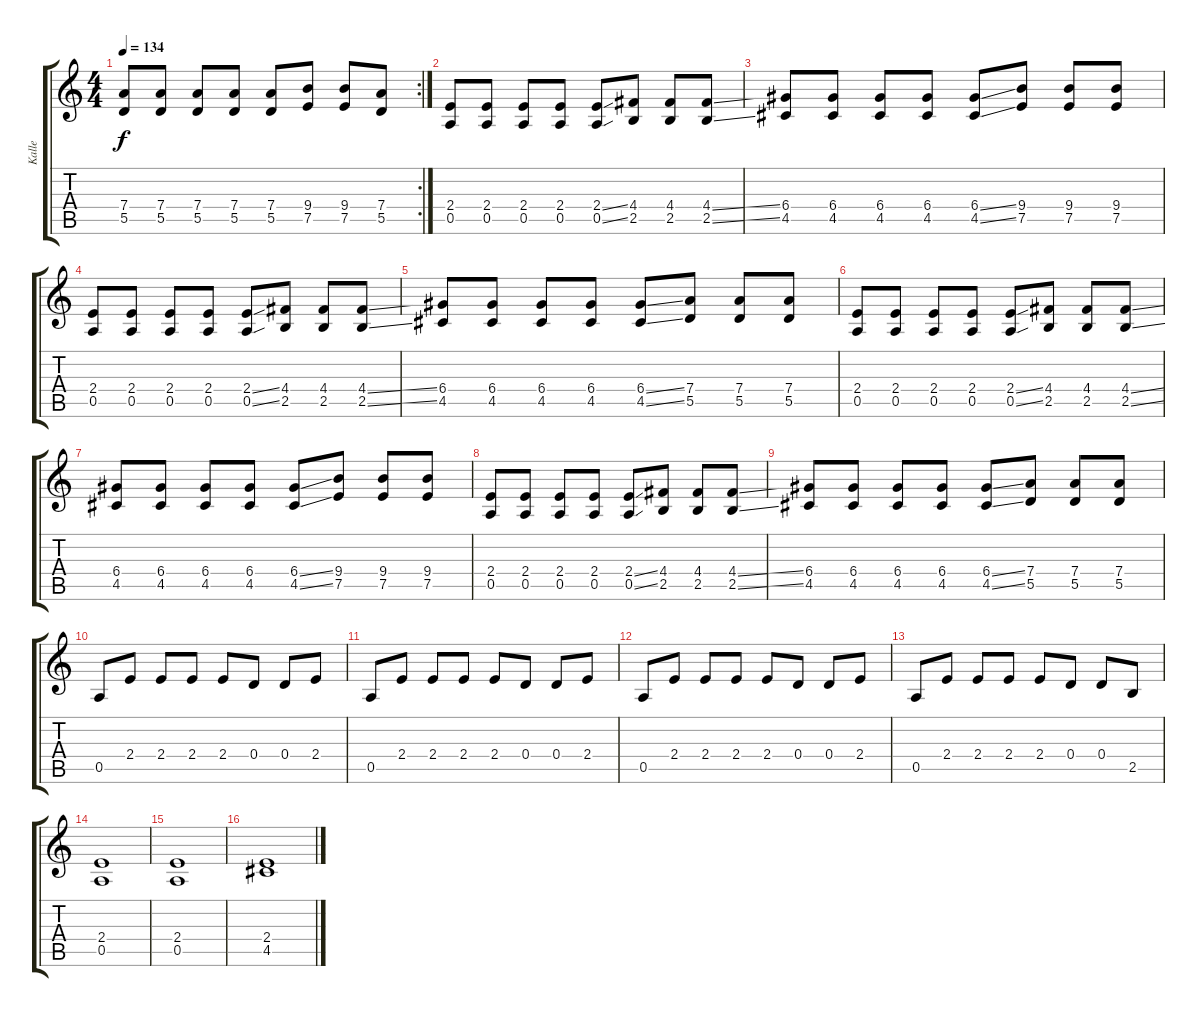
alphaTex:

\track ("Kalle" "Kalle") {instrument distortionguitar}
\staff {score tabs}
\tuning (E4 B3 G3 D3 A2 E2) {hide}
\rc 2
\ts (4 4)
\tempo 134
\clef g2
\ks c
(7.4 5.5).8{dy f} (7.4 5.5).8 (7.4 5.5).8 (7.4 5.5).8 (7.4 5.5).8 (9.4 7.5).8 (9.4 7.5).8 (7.4 5.5).8 |
(2.4 0.5).8 (2.4 0.5).8 (2.4 0.5).8 (2.4 0.5).8 (2.4{ss} 0.5{ss}).8 (4.4 2.5).8 (4.4 2.5).8 (4.4{ss} 2.5{ss}).8 |
(6.4 4.5).8 (6.4 4.5).8 (6.4 4.5).8 (6.4 4.5).8 (6.4{ss} 4.5{ss}).8 (9.4 7.5).8 (9.4 7.5).8 (9.4 7.5).8 |
(2.4 0.5).8 (2.4 0.5).8 (2.4 0.5).8 (2.4 0.5).8 (2.4{ss} 0.5{ss}).8 (4.4 2.5).8 (4.4 2.5).8 (4.4{ss} 2.5{ss}).8 |
(6.4 4.5).8 (6.4 4.5).8 (6.4 4.5).8 (6.4 4.5).8 (6.4{ss} 4.5{ss}).8 (7.4 5.5).8 (7.4 5.5).8 (7.4 5.5).8 |
(2.4 0.5).8 (2.4 0.5).8 (2.4 0.5).8 (2.4 0.5).8 (2.4{ss} 0.5{ss}).8 (4.4 2.5).8 (4.4 2.5).8 (4.4{ss} 2.5{ss}).8 |
(6.4 4.5).8 (6.4 4.5).8 (6.4 4.5).8 (6.4 4.5).8 (6.4{ss} 4.5{ss}).8 (9.4 7.5).8 (9.4 7.5).8 (9.4 7.5).8 |
(2.4 0.5).8 (2.4 0.5).8 (2.4 0.5).8 (2.4 0.5).8 (2.4{ss} 0.5{ss}).8 (4.4 2.5).8 (4.4 2.5).8 (4.4{ss} 2.5{ss}).8 |
(6.4 4.5).8 (6.4 4.5).8 (6.4 4.5).8 (6.4 4.5).8 (6.4{ss} 4.5{ss}).8 (7.4 5.5).8 (7.4 5.5).8 (7.4 5.5).8 |
0.5.8 2.4.8 2.4.8 2.4.8 2.4.8 0.4.8 0.4.8 2.4.8 |
0.5.8 2.4.8 2.4.8 2.4.8 2.4.8 0.4.8 0.4.8 2.4.8 |
0.5.8 2.4.8 2.4.8 2.4.8 2.4.8 0.4.8 0.4.8 2.4.8 |
0.5.8 2.4.8 2.4.8 2.4.8 2.4.8 0.4.8 0.4.8 2.5.8 |
(2.4 0.5).1 |
(2.4 0.5).1 |
(2.4 4.5).1
